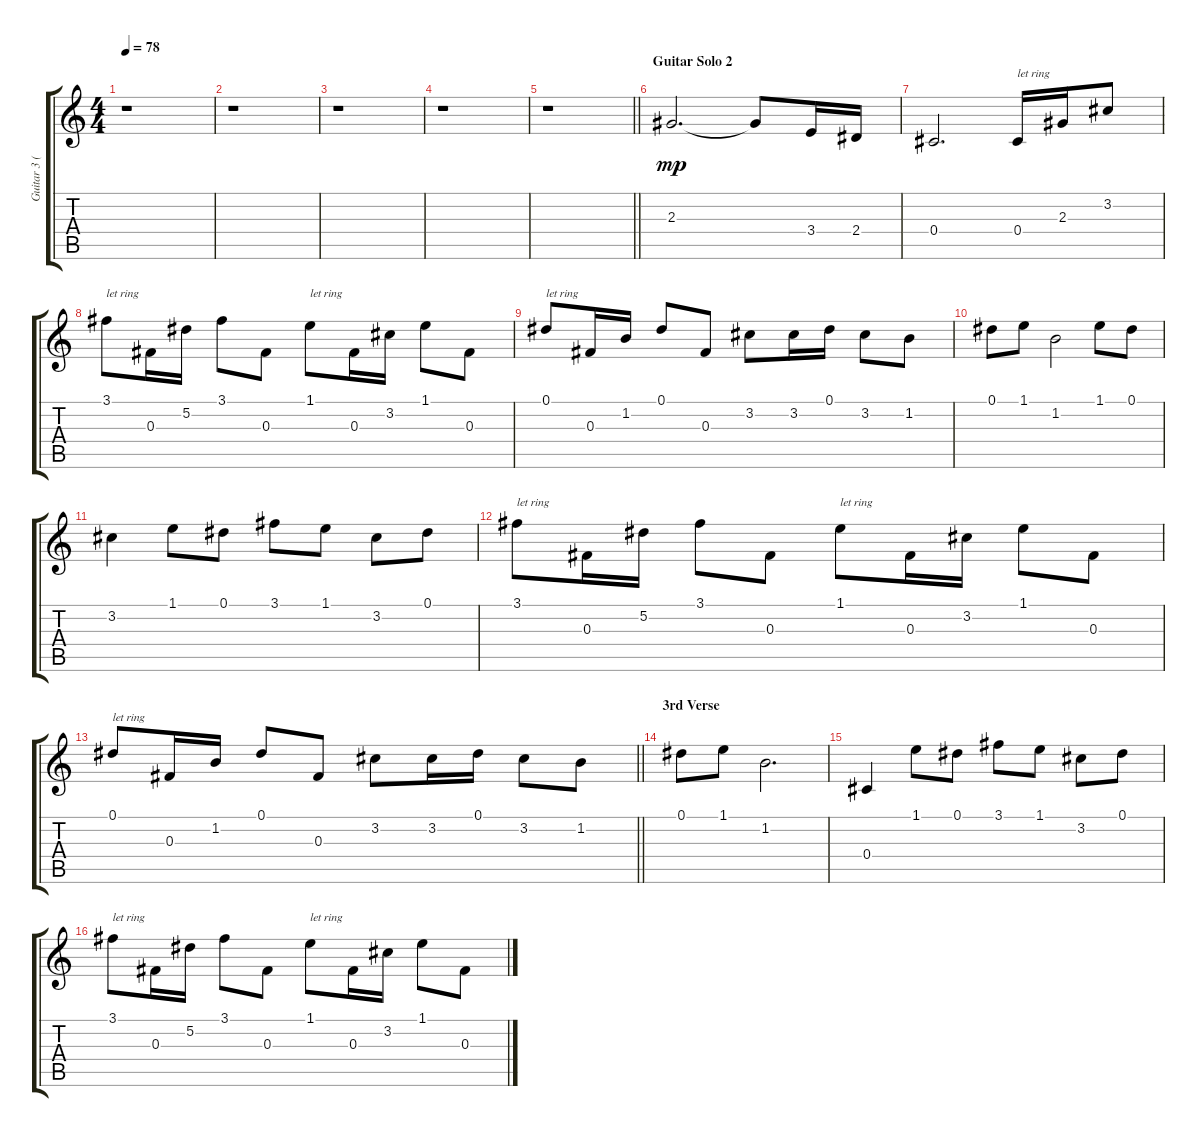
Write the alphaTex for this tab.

\track ("Guitar 3 (Slash)" "Guitar 3 (") {instrument acousticguitarsteel}
\staff {score tabs}
\tuning (Eb4 Bb3 Gb3 Db3 Ab2 Eb2) {hide}
\ts (4 4)
\tempo 78
\clef g2
\ks c
r.1{dy mp} |
r.1 |
r.1 |
r.1 |
\barLineRight lightlight
r.1 |
\section ("" "Guitar Solo 2")
2.3.2{d} 2.3{t}.8 3.4.16 2.4.16 |
0.4.2{d} 0.4.16{txt "let ring"} 2.3.16 3.2.8 |
3.1.8{txt "let ring"} 0.3.16 5.2.16 3.1.8 0.3.8 1.1.8{txt "let ring"} 0.3.16 3.2.16 1.1.8 0.3.8 |
0.1.8{txt "let ring"} 0.3.16 1.2.16 0.1.8 0.3.8 3.2.8 3.2.16 0.1.16 3.2.8 1.2.8 |
0.1.8 1.1.8 1.2.2 1.1.8 0.1.8 |
3.2.4 1.1.8 0.1.8 3.1.8 1.1.8 3.2.8 0.1.8 |
3.1.8{txt "let ring"} 0.3.16 5.2.16 3.1.8 0.3.8 1.1.8{txt "let ring"} 0.3.16 3.2.16 1.1.8 0.3.8 |
\barLineRight lightlight
0.1.8{txt "let ring"} 0.3.16 1.2.16 0.1.8 0.3.8 3.2.8 3.2.16 0.1.16 3.2.8 1.2.8 |
\section ("" "3rd Verse")
0.1.8 1.1.8 1.2.2{d} |
0.4.4 1.1.8 0.1.8 3.1.8 1.1.8 3.2.8 0.1.8 |
3.1.8{txt "let ring"} 0.3.16 5.2.16 3.1.8 0.3.8 1.1.8{txt "let ring"} 0.3.16 3.2.16 1.1.8 0.3.8
